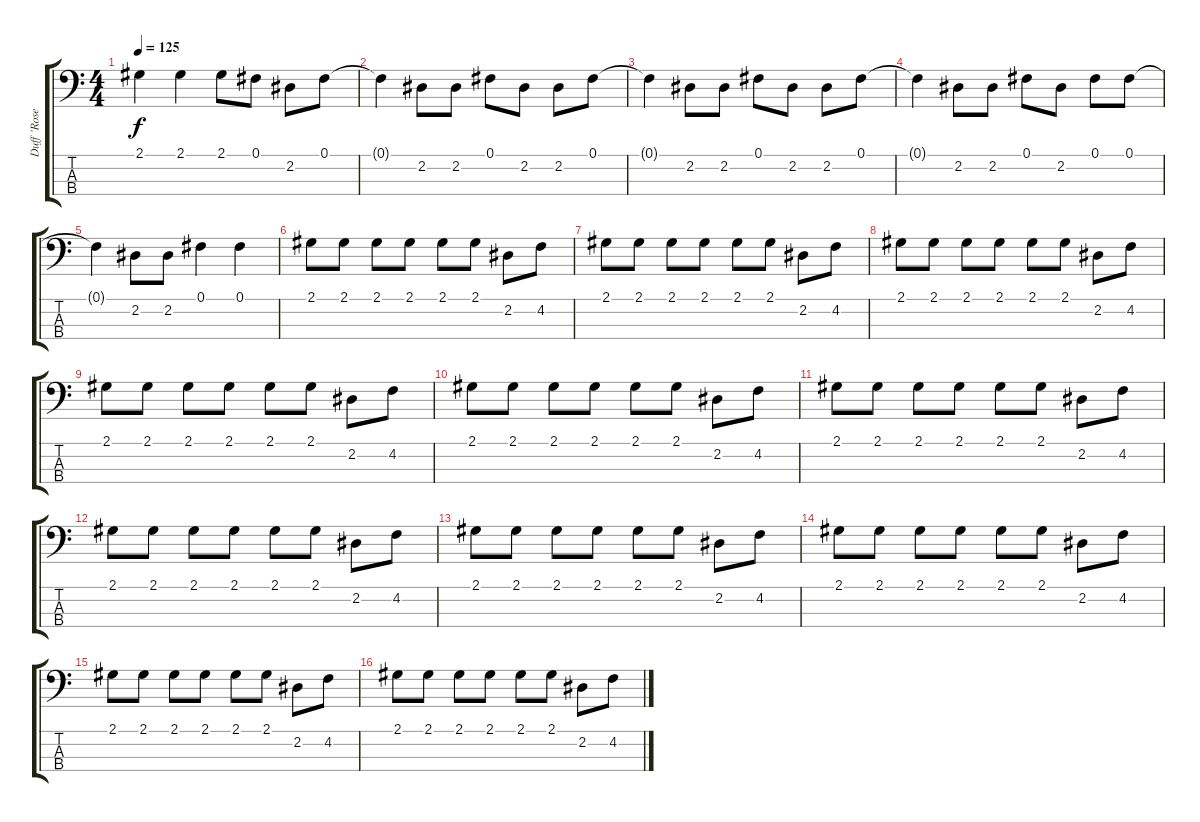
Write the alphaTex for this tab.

\track ("Duff 'Rose' McKagen" "Duff 'Rose") {instrument electricbasspick}
\staff {score tabs}
\tuning (Gb2 Db2 Ab1 Eb1) {hide}
\ts (4 4)
\tempo 125
\clef f4
\ks c
2.1{t}.4{dy f} 2.1.4 2.1.8 0.1.8 2.2.8 0.1.8 |
0.1{t}.4 2.2.8 2.2.8 0.1.8 2.2.8 2.2.8 0.1.8 |
0.1{t}.4 2.2.8 2.2.8 0.1.8 2.2.8 2.2.8 0.1.8 |
0.1{t}.4 2.2.8 2.2.8 0.1.8 2.2.8 0.1.8 0.1.8 |
0.1{t}.4 2.2.8 2.2.8 0.1.4 0.1.4 |
2.1.8{volume 8} 2.1.8 2.1.8 2.1.8 2.1.8 2.1.8 2.2.8 4.2.8 |
2.1.8 2.1.8 2.1.8 2.1.8 2.1.8 2.1.8 2.2.8 4.2.8 |
2.1.8 2.1.8 2.1.8 2.1.8 2.1.8 2.1.8 2.2.8 4.2.8 |
2.1.8 2.1.8 2.1.8 2.1.8 2.1.8 2.1.8 2.2.8 4.2.8 |
2.1.8 2.1.8 2.1.8 2.1.8 2.1.8 2.1.8 2.2.8 4.2.8 |
2.1.8 2.1.8 2.1.8 2.1.8 2.1.8 2.1.8 2.2.8 4.2.8 |
2.1.8 2.1.8 2.1.8 2.1.8 2.1.8 2.1.8 2.2.8 4.2.8 |
2.1.8 2.1.8 2.1.8 2.1.8 2.1.8 2.1.8 2.2.8 4.2.8 |
2.1.8 2.1.8 2.1.8 2.1.8 2.1.8 2.1.8 2.2.8 4.2.8 |
2.1.8 2.1.8 2.1.8 2.1.8 2.1.8 2.1.8 2.2.8 4.2.8 |
2.1.8 2.1.8 2.1.8 2.1.8 2.1.8 2.1.8 2.2.8 4.2.8
